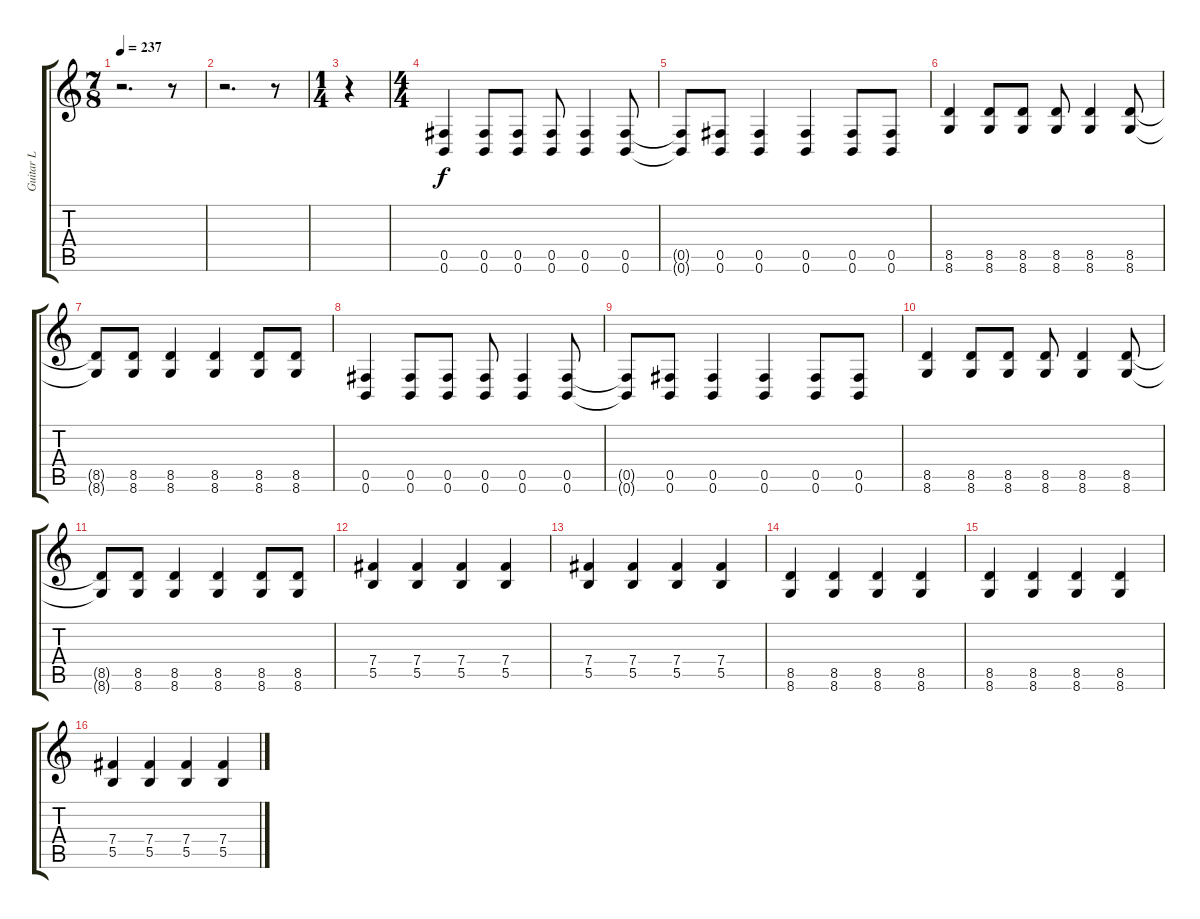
\track ("Guitar L" "Guitar L") {instrument distortionguitar}
\staff {score tabs}
\tuning (Db4 Ab3 E3 B2 Gb2 B1) {hide}
\ts (7 8)
\tempo 237
\clef g2
\ks c
r.2{d dy f} r.8 |
r.2{d} r.8 |
\ts (1 4)
r.4 |
\ts (4 4)
(0.5 0.6).4 (0.5 0.6).8 (0.5 0.6).8 (0.5 0.6).8 (0.5 0.6).4 (0.5 0.6).8 |
(0.5{t} 0.6{t}).8 (0.5 0.6).8 (0.5 0.6).4 (0.5 0.6).4 (0.5 0.6).8 (0.5 0.6).8 |
(8.5 8.6).4 (8.5 8.6).8 (8.5 8.6).8 (8.5 8.6).8 (8.5 8.6).4 (8.5 8.6).8 |
(8.5{t} 8.6{t}).8 (8.5 8.6).8 (8.5 8.6).4 (8.5 8.6).4 (8.5 8.6).8 (8.5 8.6).8 |
(0.5 0.6).4 (0.5 0.6).8 (0.5 0.6).8 (0.5 0.6).8 (0.5 0.6).4 (0.5 0.6).8 |
(0.5{t} 0.6{t}).8 (0.5 0.6).8 (0.5 0.6).4 (0.5 0.6).4 (0.5 0.6).8 (0.5 0.6).8 |
(8.5 8.6).4 (8.5 8.6).8 (8.5 8.6).8 (8.5 8.6).8 (8.5 8.6).4 (8.5 8.6).8 |
(8.5{t} 8.6{t}).8 (8.5 8.6).8 (8.5 8.6).4 (8.5 8.6).4 (8.5 8.6).8 (8.5 8.6).8 |
(7.4 5.5).4 (7.4 5.5).4 (7.4 5.5).4 (7.4 5.5).4 |
(7.4 5.5).4 (7.4 5.5).4 (7.4 5.5).4 (7.4 5.5).4 |
(8.5 8.6).4 (8.5 8.6).4 (8.5 8.6).4 (8.5 8.6).4 |
(8.5 8.6).4 (8.5 8.6).4 (8.5 8.6).4 (8.5 8.6).4 |
(7.4 5.5).4 (7.4 5.5).4 (7.4 5.5).4 (7.4 5.5).4
